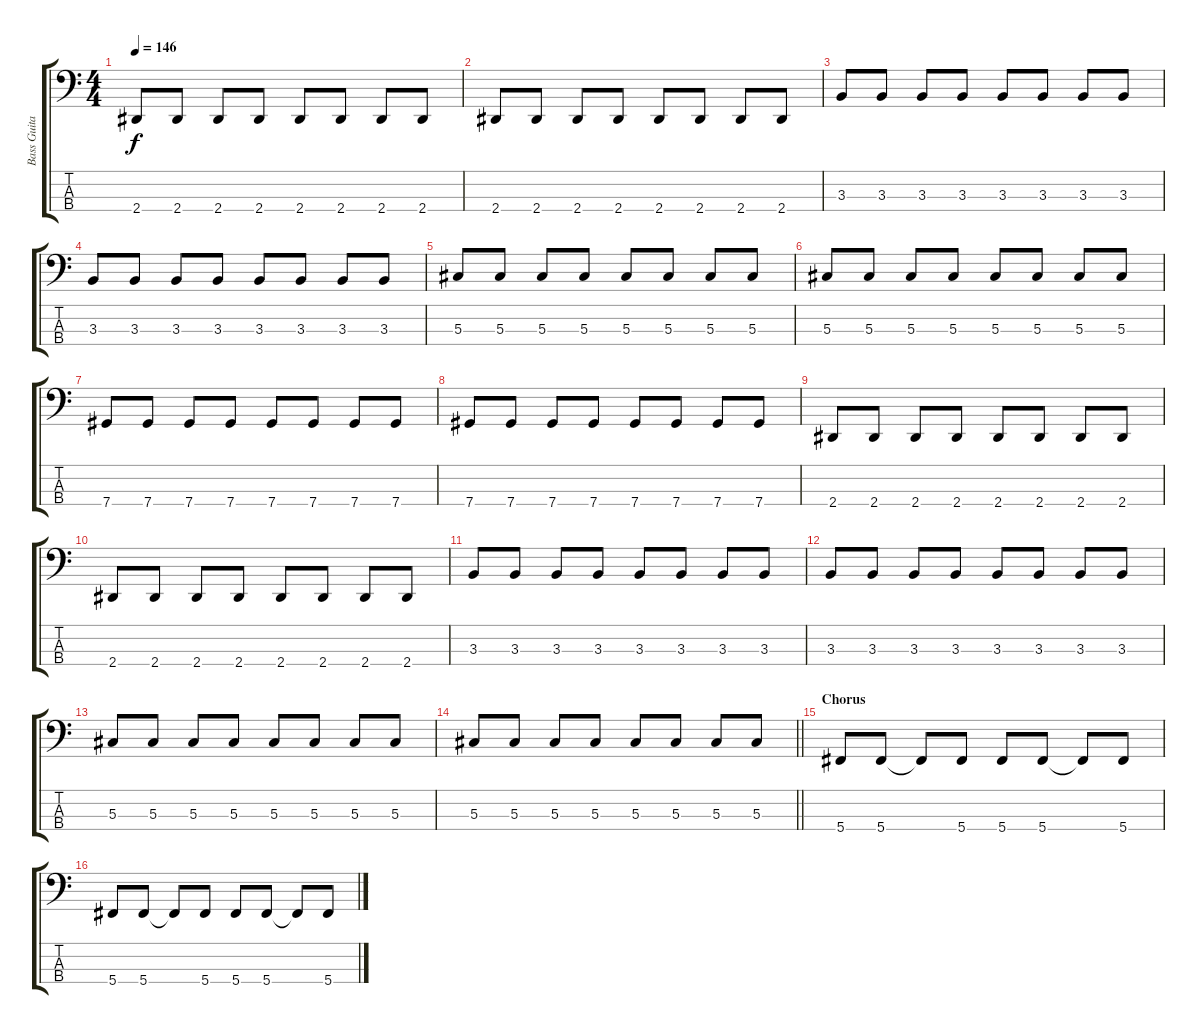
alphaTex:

\track ("Bass Guitar" "Bass Guita") {instrument electricbassfinger}
\staff {score tabs}
\tuning (Gb2 Db2 Ab1 Db1) {hide}
\ts (4 4)
\tempo 146
\clef f4
\ks c
2.4.8{dy f} 2.4.8 2.4.8 2.4.8 2.4.8 2.4.8 2.4.8 2.4.8 |
2.4.8 2.4.8 2.4.8 2.4.8 2.4.8 2.4.8 2.4.8 2.4.8 |
3.3.8 3.3.8 3.3.8 3.3.8 3.3.8 3.3.8 3.3.8 3.3.8 |
3.3.8 3.3.8 3.3.8 3.3.8 3.3.8 3.3.8 3.3.8 3.3.8 |
5.3.8 5.3.8 5.3.8 5.3.8 5.3.8 5.3.8 5.3.8 5.3.8 |
5.3.8 5.3.8 5.3.8 5.3.8 5.3.8 5.3.8 5.3.8 5.3.8 |
7.4.8 7.4.8 7.4.8 7.4.8 7.4.8 7.4.8 7.4.8 7.4.8 |
7.4.8 7.4.8 7.4.8 7.4.8 7.4.8 7.4.8 7.4.8 7.4.8 |
2.4.8 2.4.8 2.4.8 2.4.8 2.4.8 2.4.8 2.4.8 2.4.8 |
2.4.8 2.4.8 2.4.8 2.4.8 2.4.8 2.4.8 2.4.8 2.4.8 |
3.3.8 3.3.8 3.3.8 3.3.8 3.3.8 3.3.8 3.3.8 3.3.8 |
3.3.8 3.3.8 3.3.8 3.3.8 3.3.8 3.3.8 3.3.8 3.3.8 |
5.3.8 5.3.8 5.3.8 5.3.8 5.3.8 5.3.8 5.3.8 5.3.8 |
\barLineRight lightlight
5.3.8 5.3.8 5.3.8 5.3.8 5.3.8 5.3.8 5.3.8 5.3.8 |
\section ("" "Chorus")
5.4.8 5.4.8 5.4{t}.8 5.4.8 5.4.8 5.4.8 5.4{t}.8 5.4.8 |
5.4.8 5.4.8 5.4{t}.8 5.4.8 5.4.8 5.4.8 5.4{t}.8 5.4.8
